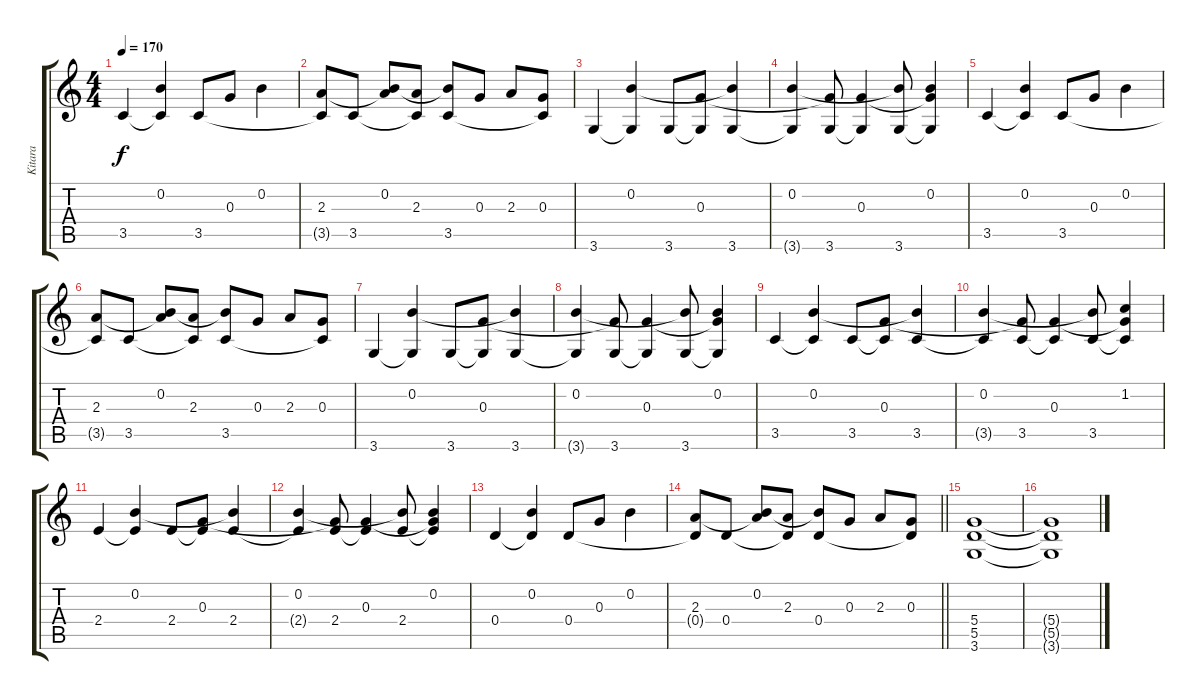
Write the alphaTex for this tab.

\track ("Kitara" "Kitara") {instrument acousticguitarsteel}
\staff {score tabs}
\tuning (E4 B3 G3 D3 A2 E2) {hide}
\ts (4 4)
\tempo 170
\clef g2
\ks c
3.5.4{dy f} (0.2 3.5{t}).4 3.5.8 0.3.8 0.2.4 |
(2.3 3.5{t}).8 3.5.8 (0.2 2.3{t}).8 (2.3 3.5{t}).8 (0.2{t} 3.5).8 0.3.8 2.3.8 (0.3 3.5{t}).8 |
3.6.4 (0.2 3.6{t}).4 3.6.8 (0.3 3.6{t}).8 (0.2{t} 3.6).4 |
(0.2 3.6{t}).4 (0.3{t} 3.6).8 (0.3 3.6{t}).4 (0.2{t} 3.6).8 (0.2 0.3{t} 3.6{t}).4 |
3.5.4 (0.2 3.5{t}).4 3.5.8 0.3.8 0.2.4 |
(2.3 3.5{t}).8 3.5.8 (0.2 2.3{t}).8 (2.3 3.5{t}).8 (0.2{t} 3.5).8 0.3.8 2.3.8 (0.3 3.5{t}).8 |
3.6.4 (0.2 3.6{t}).4 3.6.8 (0.3 3.6{t}).8 (0.2{t} 3.6).4 |
(0.2 3.6{t}).4 (0.3{t} 3.6).8 (0.3 3.6{t}).4 (0.2{t} 3.6).8 (0.2 0.3{t} 3.6{t}).4 |
3.5.4 (0.2 3.5{t}).4 3.5.8 (0.3 3.5{t}).8 (0.2{t} 3.5).4 |
(0.2 3.5{t}).4 (0.3{t} 3.5).8 (0.3 3.5{t}).4 (0.2{t} 3.5).8 (1.2 0.3{t} 3.5{t}).4 |
2.4.4 (0.2 2.4{t}).4 2.4.8 (0.3 2.4{t}).8 (0.2{t} 2.4).4 |
(0.2 2.4{t}).4 (0.3{t} 2.4).8 (0.3 2.4{t}).4 (0.2{t} 2.4).8 (0.2 0.3{t} 2.4{t}).4 |
0.4.4 (0.2 0.4{t}).4 0.4.8 0.3.8 0.2.4 |
\barLineRight lightlight
(2.3 0.4{t}).8 0.4.8 (0.2 2.3{t}).8 (2.3 0.4{t}).8 (0.2{t} 0.4).8 0.3.8 2.3.8 (0.3 0.4{t}).8 |
\section ("" "")
(5.4 5.5 3.6).1 |
(5.4{t} 5.5{t} 3.6{t}).1
